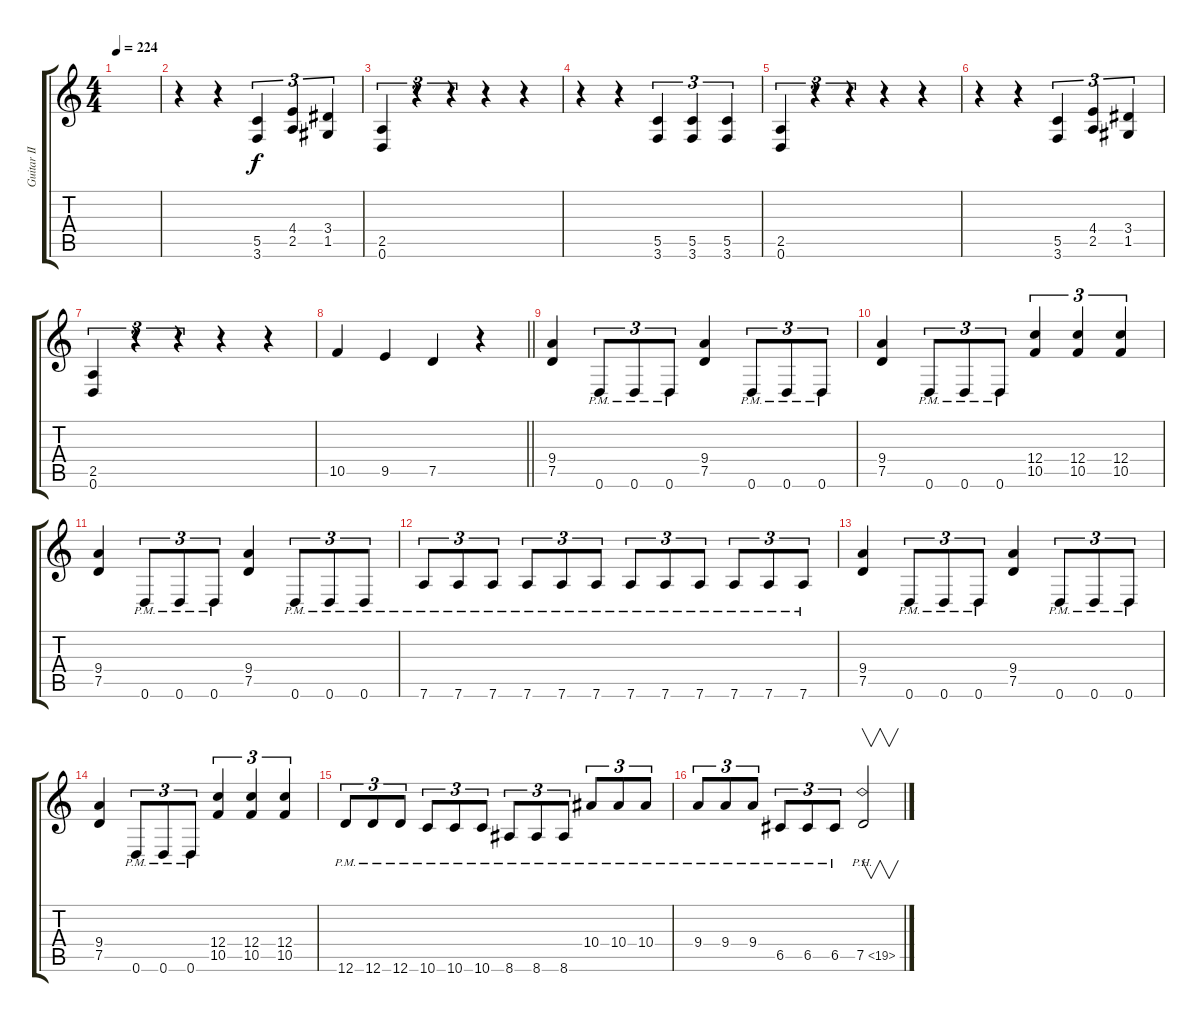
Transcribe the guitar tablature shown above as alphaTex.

\track ("Guitar II" "Guitar II") {instrument distortionguitar}
\staff {score tabs}
\tuning (D4 A3 F3 C3 G2 D2) {hide}
\ts (4 4)
\tempo 224
\clef g2
\ks c
|
r.4 r.4 (5.5 3.6).4{tu (3 2)} (4.4 2.5).4{tu (3 2)} (3.4 1.5).4{tu (3 2)} |
(2.5 0.6).4{tu (3 2)} r.4{tu (3 2)} r.4{tu (3 2)} r.4 r.4 |
r.4 r.4 (5.5 3.6).4{tu (3 2)} (5.5 3.6).4{tu (3 2)} (5.5 3.6).4{tu (3 2)} |
(2.5 0.6).4{tu (3 2)} r.4{tu (3 2)} r.4{tu (3 2)} r.4 r.4 |
r.4 r.4 (5.5 3.6).4{tu (3 2)} (4.4 2.5).4{tu (3 2)} (3.4 1.5).4{tu (3 2)} |
(2.5 0.6).4{tu (3 2) dy f} r.4{tu (3 2)} r.4{tu (3 2)} r.4 r.4 |
\barLineRight lightlight
10.5.4 9.5.4 7.5.4 r.4 |
(9.4 7.5).4 0.6{pm}.8{tu (3 2)} 0.6{pm}.8{tu (3 2)} 0.6{pm}.8{tu (3 2)} (9.4 7.5).4 0.6{pm}.8{tu (3 2)} 0.6{pm}.8{tu (3 2)} 0.6{pm}.8{tu (3 2)} |
(9.4 7.5).4 0.6{pm}.8{tu (3 2)} 0.6{pm}.8{tu (3 2)} 0.6{pm}.8{tu (3 2)} (12.4 10.5).4{tu (3 2)} (12.4 10.5).4{tu (3 2)} (12.4 10.5).4{tu (3 2)} |
(9.4 7.5).4 0.6{pm}.8{tu (3 2)} 0.6{pm}.8{tu (3 2)} 0.6{pm}.8{tu (3 2)} (9.4 7.5).4 0.6{pm}.8{tu (3 2)} 0.6{pm}.8{tu (3 2)} 0.6{pm}.8{tu (3 2)} |
7.6{pm}.8{tu (3 2)} 7.6{pm}.8{tu (3 2)} 7.6{pm}.8{tu (3 2)} 7.6{pm}.8{tu (3 2)} 7.6{pm}.8{tu (3 2)} 7.6{pm}.8{tu (3 2)} 7.6{pm}.8{tu (3 2)} 7.6{pm}.8{tu (3 2)} 7.6{pm}.8{tu (3 2)} 7.6{pm}.8{tu (3 2)} 7.6{pm}.8{tu (3 2)} 7.6{pm}.8{tu (3 2)} |
(9.4 7.5).4 0.6{pm}.8{tu (3 2)} 0.6{pm}.8{tu (3 2)} 0.6{pm}.8{tu (3 2)} (9.4 7.5).4 0.6{pm}.8{tu (3 2)} 0.6{pm}.8{tu (3 2)} 0.6{pm}.8{tu (3 2)} |
(9.4 7.5).4 0.6{pm}.8{tu (3 2)} 0.6{pm}.8{tu (3 2)} 0.6{pm}.8{tu (3 2)} (12.4 10.5).4{tu (3 2)} (12.4 10.5).4{tu (3 2)} (12.4 10.5).4{tu (3 2)} |
12.6{pm}.8{tu (3 2)} 12.6{pm}.8{tu (3 2)} 12.6{pm}.8{tu (3 2)} 10.6{pm}.8{tu (3 2)} 10.6{pm}.8{tu (3 2)} 10.6{pm}.8{tu (3 2)} 8.6{pm}.8{tu (3 2)} 8.6{pm}.8{tu (3 2)} 8.6{pm}.8{tu (3 2)} 10.4{pm}.8{tu (3 2)} 10.4{pm}.8{tu (3 2)} 10.4{pm}.8{tu (3 2)} |
9.4{pm}.8{tu (3 2)} 9.4{pm}.8{tu (3 2)} 9.4{pm}.8{tu (3 2)} 6.5{pm}.8{tu (3 2)} 6.5{pm}.8{tu (3 2)} 6.5{pm}.8{tu (3 2)} 7.5{ph 12}.2{v}
